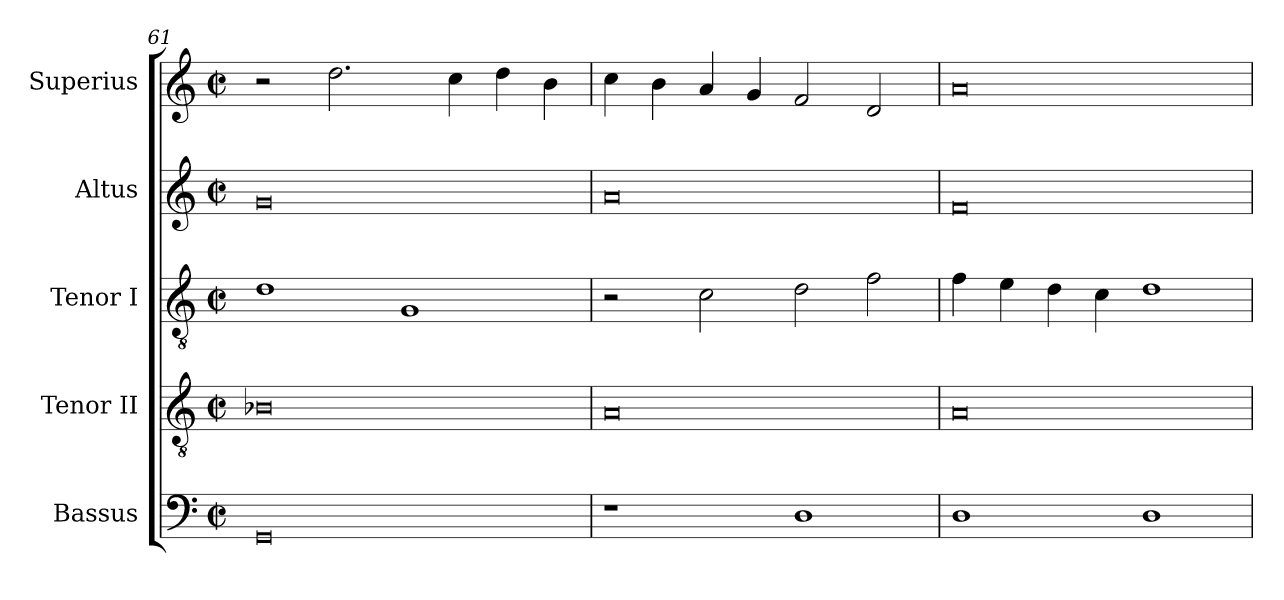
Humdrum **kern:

**kern	**kern	**kern	**kern	**kern
*part5	*part4	*part3	*part2	*part1
*staff5	*staff4	*staff3	*staff2	*staff1
*I"Bassus	*I"Tenor II	*I"Tenor I	*I"Altus	*I"Superius
*I'B.	*	*	*	*I'S.
!!LO:PB:g=z
*clefF4	*clefGv2	*clefGv2	*clefG2	*clefG2
*	*ITrd7c12	*ITrd7c12	*	*
*k[]	*k[]	*k[]	*k[]	*k[]
*C:	*C:	*C:	*C:	*C:
*M2/2	*M2/2	*M2/2	*M2/2	*M2/2
*met(c|)	*met(c|)	*met(c|)	*met(c|)	*met(c|)
=61	=61	=61	=61	=61
0GGi	0BB-Xi	1Di	0gi	2r
.	.	.	.	2.ddi\
.	.	1GGi	.	.
.	.	.	.	4cci\
.	.	.	.	4ddi\
.	.	.	.	4bi\
=62	=62	=62	=62	=62
1r	0AAi	2r	0ai	4cci\
.	.	.	.	4bi\
.	.	2Ci\	.	4ai/
.	.	.	.	4gi/
1Di	.	2Di\	.	2fi/
.	.	2Fi\	.	2di/
=63	=63	=63	=63	=63
1Di	0AAi	4Fi\	0fi	0ai
.	.	4Ei\	.	.
.	.	4Di\	.	.
.	.	4Ci\	.	.
1Di	.	1Di	.	.
=	=	=	=	=
*-	*-	*-	*-	*-
